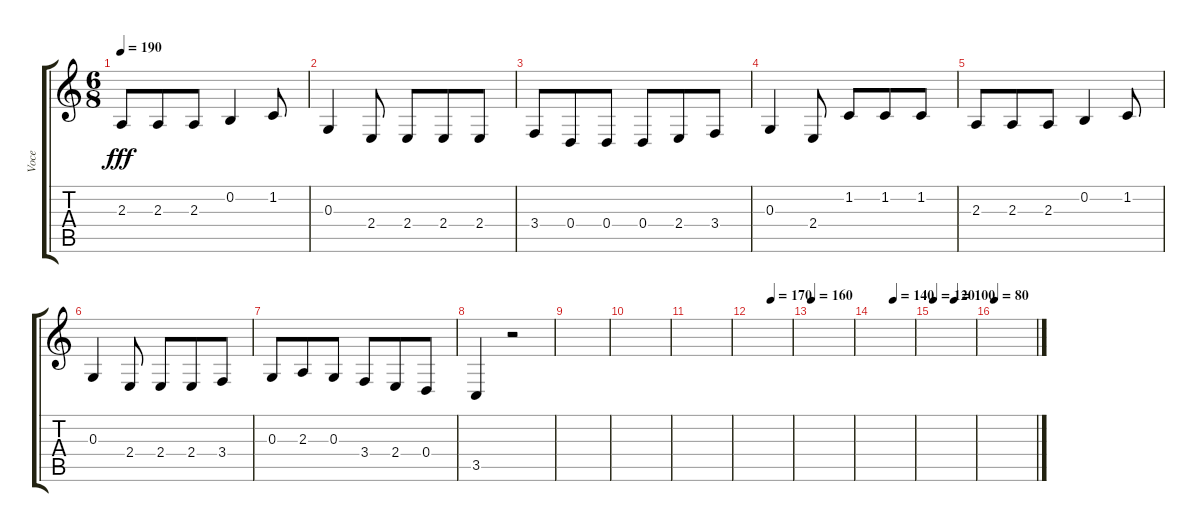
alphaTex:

\track ("Voce" "Voce") {instrument reedorgan}
\staff {score tabs}
\tuning (E4 B3 G3 D3 A2 E2) {hide}
\ts (6 8)
\tempo 190
\clef g2
\ks c
2.3.8{dy fff} 2.3.8 2.3.8 0.2.4 1.2.8 |
0.3.4 2.4.8 2.4.8 2.4.8 2.4.8 |
3.4.8 0.4.8 0.4.8 0.4.8 2.4.8 3.4.8 |
0.3.4 2.4.8 1.2.8 1.2.8 1.2.8 |
2.3.8 2.3.8 2.3.8 0.2.4 1.2.8 |
0.3.4 2.4.8 2.4.8 2.4.8 3.4.8 |
0.3.8 2.3.8 0.3.8 3.4.8 2.4.8 0.4.8 |
3.5.4 r.2 |
|
|
|
\tempo (170 0.5)
|
\tempo 160
|
\tempo (140 0.5)
|
\tempo 120
\tempo (100 0.5)
|
\tempo 80
